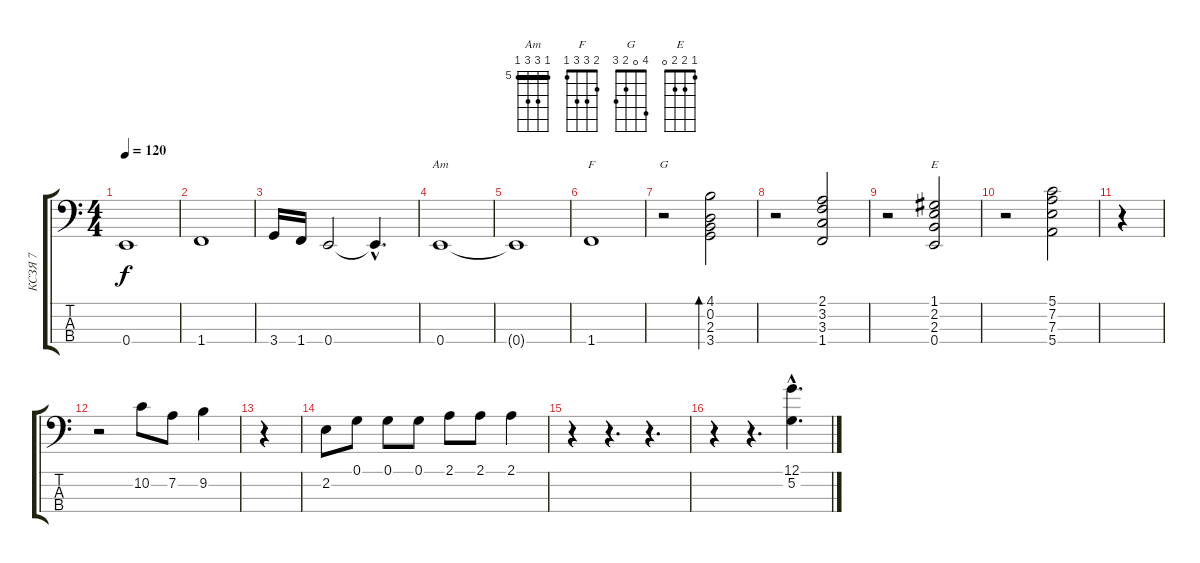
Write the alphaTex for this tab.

\track ("КСЗЯ 7" "КСЗЯ 7") {instrument electricbassfinger}
\staff {score tabs}
\tuning (G2 D2 A1 E1) {hide}
\chord ("Am" 5 7 7 5) {firstfret 5 barre 5}
\chord ("F" 2 3 3 1)
\chord ("G" 4 0 2 3)
\chord ("E" 1 2 2 0)
\ts (4 4)
\tempo 120
\clef f4
\ks aminor
0.4.1{dy f instrument electricbassfinger} |
1.4.1 |
3.4.16 1.4.16 0.4.2 0.4{hac t}.4{d} |
0.4.1{ch "Am"} |
0.4{t}.1 |
1.4.1{ch "F"} |
r.2{ch "G"} (4.1 0.2 2.3 3.4).2{bd 480} |
r.2 (2.1 3.2 3.3 1.4).2 |
r.2 (1.1 2.2 2.3 0.4).2{ch "E"} |
r.2 (5.1 7.2 7.3 5.4).2 |
r.4 |
r.2 10.2.8 7.2.8 9.2.4 |
r.4 |
2.2.8 0.1.8 0.1.8 0.1.8 2.1.8 2.1.8 2.1.4 |
r.4 r.4{d} r.4{d} |
r.4 r.4{d} (12.1{hac} 5.2{hac}).4{d}
